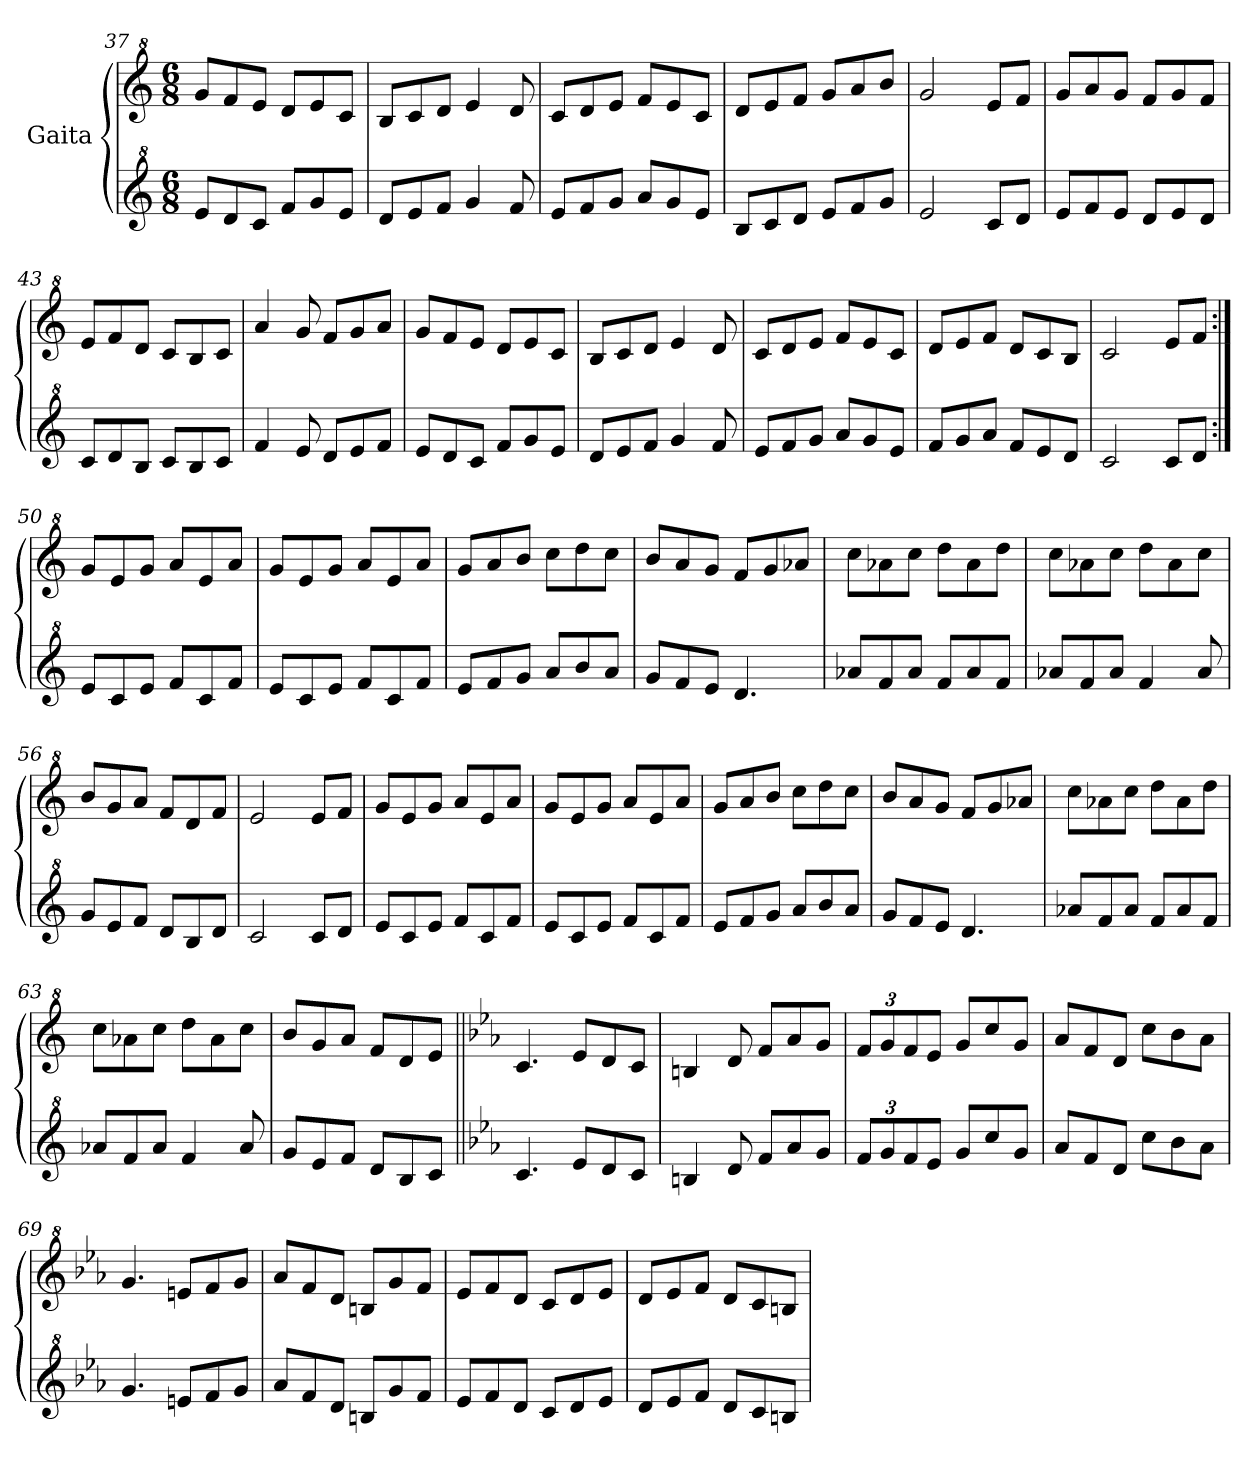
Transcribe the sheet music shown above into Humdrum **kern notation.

**kern	**kern
*part2	*part1
*staff2	*staff1
*I"Gaita	*I"Gaita
*clefG^2	*clefG^2
*k[]	*k[]
*M6/8	*M6/8
=37	=37
8ee/L	8gg/L
8dd/	8ff/
8cc/J	8ee/J
8ff/L	8dd/L
8gg/	8ee/
8ee/J	8cc/J
=38	=38
8dd/L	8b/L
8ee/	8cc/
8ff/J	8dd/J
4gg/	4ee/
8ff/	8dd/
=39	=39
8ee/L	8cc/L
8ff/	8dd/
8gg/J	8ee/J
8aa/L	8ff/L
8gg/	8ee/
8ee/J	8cc/J
=40	=40
8b/L	8dd/L
8cc/	8ee/
8dd/J	8ff/J
8ee/L	8gg/L
8ff/	8aa/
8gg/J	8bb/J
=41	=41
2ee/	2gg/
8cc/L	8ee/L
8dd/J	8ff/J
=42	=42
8ee/L	8gg/L
8ff/	8aa/
8ee/J	8gg/J
8dd/L	8ff/L
8ee/	8gg/
8dd/J	8ff/J
!!LO:PB:g=z
=43	=43
8cc/L	8ee/L
8dd/	8ff/
8b/J	8dd/J
8cc/L	8cc/L
8b/	8b/
8cc/J	8cc/J
=44	=44
4ff/	4aa/
8ee/	8gg/
8dd/L	8ff/L
8ee/	8gg/
8ff/J	8aa/J
=45	=45
8ee/L	8gg/L
8dd/	8ff/
8cc/J	8ee/J
8ff/L	8dd/L
8gg/	8ee/
8ee/J	8cc/J
=46	=46
8dd/L	8b/L
8ee/	8cc/
8ff/J	8dd/J
4gg/	4ee/
8ff/	8dd/
=47	=47
8ee/L	8cc/L
8ff/	8dd/
8gg/J	8ee/J
8aa/L	8ff/L
8gg/	8ee/
8ee/J	8cc/J
=48	=48
8ff/L	8dd/L
8gg/	8ee/
8aa/J	8ff/J
8ff/L	8dd/L
8ee/	8cc/
8dd/J	8b/J
=49	=49
2cc/	2cc/
8cc/L	8ee/L
8dd/J	8ff/J
!!LO:LB:g=z
=50:|!	=50:|!
8ee/L	8gg/L
8cc/	8ee/
8ee/J	8gg/J
8ff/L	8aa/L
8cc/	8ee/
8ff/J	8aa/J
=51	=51
8ee/L	8gg/L
8cc/	8ee/
8ee/J	8gg/J
8ff/L	8aa/L
8cc/	8ee/
8ff/J	8aa/J
=52	=52
8ee/L	8gg/L
8ff/	8aa/
8gg/J	8bb/J
8aa/L	8ccc\L
8bb/	8ddd\
8aa/J	8ccc\J
=53	=53
8gg/L	8bb/L
8ff/	8aa/
8ee/J	8gg/J
4.dd/	8ff/L
.	8gg/
.	8aa-X/J
=54	=54
8aa-X/L	8ccc\L
8ff/	8aa-X\
8aa-/J	8ccc\J
8ff/L	8ddd\L
8aa-/	8aa-\
8ff/J	8ddd\J
=55	=55
8aa-X/L	8ccc\L
8ff/	8aa-X\
8aa-/J	8ccc\J
4ff/	8ddd\L
.	8aa-\
8aa-/	8ccc\J
=56	=56
8gg/L	8bb/L
8ee/	8gg/
8ff/J	8aa/J
8dd/L	8ff/L
8b/	8dd/
8dd/J	8ff/J
!!LO:LB:g=z
=57	=57
2cc/	2ee/
8cc/L	8ee/L
8dd/J	8ff/J
=58	=58
8ee/L	8gg/L
8cc/	8ee/
8ee/J	8gg/J
8ff/L	8aa/L
8cc/	8ee/
8ff/J	8aa/J
=59	=59
8ee/L	8gg/L
8cc/	8ee/
8ee/J	8gg/J
8ff/L	8aa/L
8cc/	8ee/
8ff/J	8aa/J
=60	=60
8ee/L	8gg/L
8ff/	8aa/
8gg/J	8bb/J
8aa/L	8ccc\L
8bb/	8ddd\
8aa/J	8ccc\J
=61	=61
8gg/L	8bb/L
8ff/	8aa/
8ee/J	8gg/J
4.dd/	8ff/L
.	8gg/
.	8aa-X/J
=62	=62
8aa-X/L	8ccc\L
8ff/	8aa-X\
8aa-/J	8ccc\J
8ff/L	8ddd\L
8aa-/	8aa-\
8ff/J	8ddd\J
=63	=63
8aa-X/L	8ccc\L
8ff/	8aa-X\
8aa-/J	8ccc\J
4ff/	8ddd\L
.	8aa-\
8aa-/	8ccc\J
!!LO:LB:g=z
=64	=64
8gg/L	8bb/L
8ee/	8gg/
8ff/J	8aa/J
8dd/L	8ff/L
8b/	8dd/
8cc/J	8ee/J
=65||	=65||
*k[b-e-a-]	*k[b-e-a-]
*E-:	*E-:
4.cc/	4.cc/
8ee-/L	8ee-/L
8dd/	8dd/
8cc/J	8cc/J
=66	=66
4bn/	4bn/
8dd/	8dd/
8ff/L	8ff/L
8aa-/	8aa-/
8gg/J	8gg/J
=67	=67
*Xbrackettup	*Xbrackettup
12ff/L	12ff/L
12gg/	12gg/
12ff/	12ff/
8ee-/J	8ee-/J
8gg/L	8gg/L
8ccc/	8ccc/
8gg/J	8gg/J
=68	=68
8aa-/L	8aa-/L
8ff/	8ff/
8dd/J	8dd/J
8ccc\L	8ccc\L
8bb-\	8bb-\
8aa-\J	8aa-\J
=69	=69
4.gg/	4.gg/
8een/L	8een/L
8ff/	8ff/
8gg/J	8gg/J
=70	=70
8aa-/L	8aa-/L
8ff/	8ff/
8dd/J	8dd/J
8bn/L	8bn/L
8gg/	8gg/
8ff/J	8ff/J
!!LO:LB:g=z
=71	=71
8ee-/L	8ee-/L
8ff/	8ff/
8dd/J	8dd/J
8cc/L	8cc/L
8dd/	8dd/
8ee-/J	8ee-/J
=72	=72
8dd/L	8dd/L
8ee-/	8ee-/
8ff/J	8ff/J
8dd/L	8dd/L
8cc/	8cc/
8bn/J	8bn/J
=	=
*-	*-
